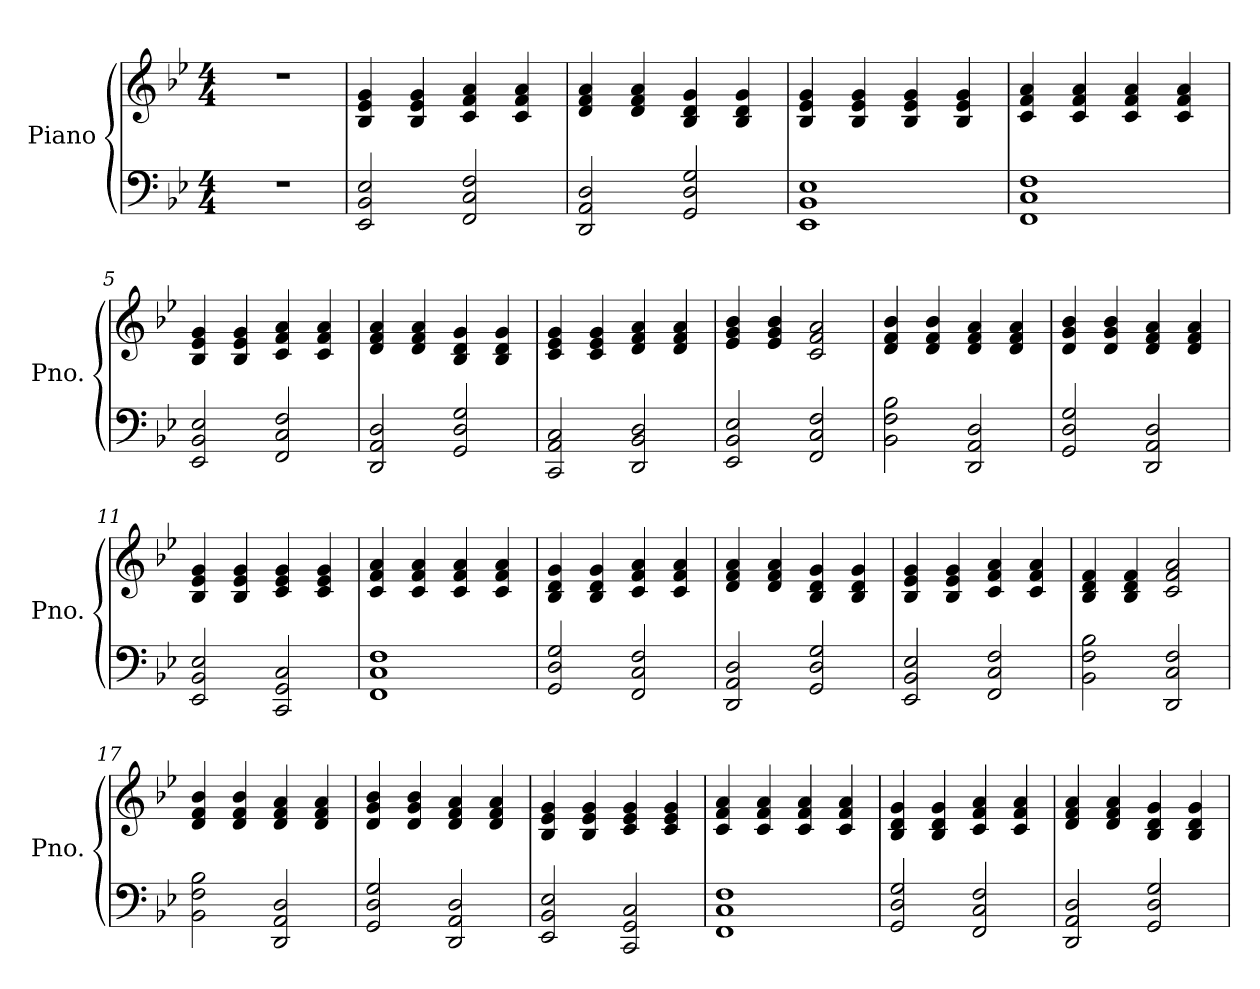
**kern	**kern
*part1	*part1
*staff2	*staff1
*I"Piano	*
*I'Pno.	*
*clefF4	*clefG2
*k[b-e-]	*k[b-e-]
*M4/4	*M4/4
=	=
1r	1r
=1	=1
2EE-/ 2BB-/ 2E-/	4B-/ 4e-/ 4g/
.	4B-/ 4e-/ 4g/
2FF/ 2C/ 2F/	4c/ 4f/ 4a/
.	4c/ 4f/ 4a/
=2	=2
2DD/ 2AA/ 2D/	4d/ 4f/ 4a/
.	4d/ 4f/ 4a/
2GG/ 2D/ 2G/	4B-/ 4d/ 4g/
.	4B-/ 4d/ 4g/
=3	=3
1EE- 1BB- 1E-	4B-/ 4e-/ 4g/
.	4B-/ 4e-/ 4g/
.	4B-/ 4e-/ 4g/
.	4B-/ 4e-/ 4g/
=4	=4
1FF 1C 1F	4c/ 4f/ 4a/
.	4c/ 4f/ 4a/
.	4c/ 4f/ 4a/
.	4c/ 4f/ 4a/
=5	=5
2EE-/ 2BB-/ 2E-/	4B-/ 4e-/ 4g/
.	4B-/ 4e-/ 4g/
2FF/ 2C/ 2F/	4c/ 4f/ 4a/
.	4c/ 4f/ 4a/
=6	=6
2DD/ 2AA/ 2D/	4d/ 4f/ 4a/
.	4d/ 4f/ 4a/
2GG/ 2D/ 2G/	4B-/ 4d/ 4g/
.	4B-/ 4d/ 4g/
!!LO:LB:g=z
=7	=7
2CC/ 2AA/ 2C/	4c/ 4e-/ 4g/
.	4c/ 4e-/ 4g/
2DD/ 2BB-/ 2D/	4d/ 4f/ 4a/
.	4d/ 4f/ 4a/
=8	=8
2EE-/ 2BB-/ 2E-/	4e-/ 4g/ 4b-/
.	4e-/ 4g/ 4b-/
2FF/ 2C/ 2F/	2c/ 2f/ 2a/
=9	=9
2BB-\ 2F\ 2B-\	4d/ 4f/ 4b-/
.	4d/ 4f/ 4b-/
2DD/ 2AA/ 2D/	4d/ 4f/ 4a/
.	4d/ 4f/ 4a/
=10	=10
2GG/ 2D/ 2G/	4d/ 4g/ 4b-/
.	4d/ 4g/ 4b-/
2DD/ 2AA/ 2D/	4d/ 4f/ 4a/
.	4d/ 4f/ 4a/
=11	=11
2EE-/ 2BB-/ 2E-/	4B-/ 4e-/ 4g/
.	4B-/ 4e-/ 4g/
2CC/ 2GG/ 2C/	4c/ 4e-/ 4g/
.	4c/ 4e-/ 4g/
=12	=12
1FF 1C 1F	4c/ 4f/ 4a/
.	4c/ 4f/ 4a/
.	4c/ 4f/ 4a/
.	4c/ 4f/ 4a/
=13	=13
2GG/ 2D/ 2G/	4B-/ 4d/ 4g/
.	4B-/ 4d/ 4g/
2FF/ 2C/ 2F/	4c/ 4f/ 4a/
.	4c/ 4f/ 4a/
!!LO:LB:g=z
=14	=14
2DD/ 2AA/ 2D/	4d/ 4f/ 4a/
.	4d/ 4f/ 4a/
2GG/ 2D/ 2G/	4B-/ 4d/ 4g/
.	4B-/ 4d/ 4g/
=15	=15
2EE-/ 2BB-/ 2E-/	4B-/ 4e-/ 4g/
.	4B-/ 4e-/ 4g/
2FF/ 2C/ 2F/	4c/ 4f/ 4a/
.	4c/ 4f/ 4a/
=16	=16
2BB-\ 2F\ 2B-\	4B-/ 4d/ 4f/
.	4B-/ 4d/ 4f/
2DD/ 2C/ 2F/	2c/ 2f/ 2a/
=17	=17
2BB-\ 2F\ 2B-\	4d/ 4f/ 4b-/
.	4d/ 4f/ 4b-/
2DD/ 2AA/ 2D/	4d/ 4f/ 4a/
.	4d/ 4f/ 4a/
=18	=18
2GG/ 2D/ 2G/	4d/ 4g/ 4b-/
.	4d/ 4g/ 4b-/
2DD/ 2AA/ 2D/	4d/ 4f/ 4a/
.	4d/ 4f/ 4a/
=19	=19
2EE-/ 2BB-/ 2E-/	4B-/ 4e-/ 4g/
.	4B-/ 4e-/ 4g/
2CC/ 2GG/ 2C/	4c/ 4e-/ 4g/
.	4c/ 4e-/ 4g/
=20	=20
1FF 1C 1F	4c/ 4f/ 4a/
.	4c/ 4f/ 4a/
.	4c/ 4f/ 4a/
.	4c/ 4f/ 4a/
!!LO:LB:g=z
=21	=21
2GG/ 2D/ 2G/	4B-/ 4d/ 4g/
.	4B-/ 4d/ 4g/
2FF/ 2C/ 2F/	4c/ 4f/ 4a/
.	4c/ 4f/ 4a/
=22	=22
2DD/ 2AA/ 2D/	4d/ 4f/ 4a/
.	4d/ 4f/ 4a/
2GG/ 2D/ 2G/	4B-/ 4d/ 4g/
.	4B-/ 4d/ 4g/
=	=
*-	*-
